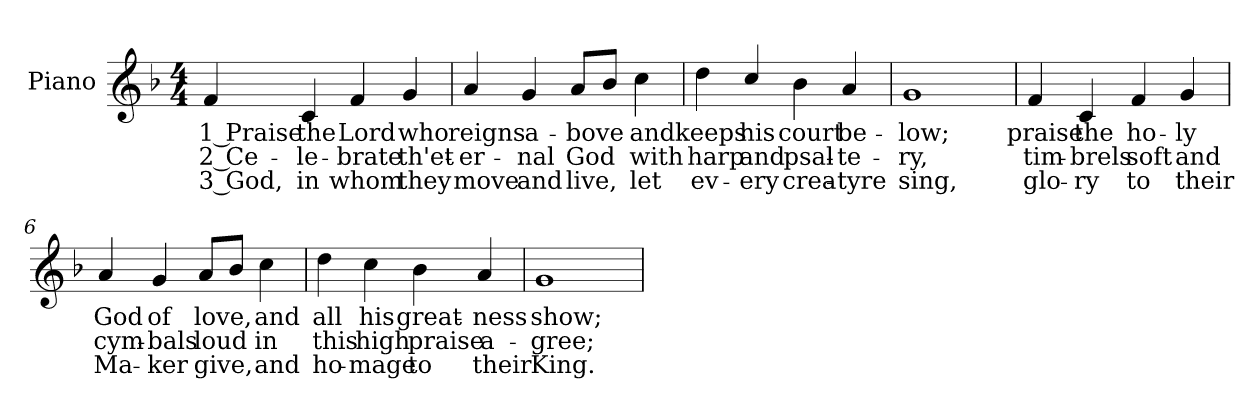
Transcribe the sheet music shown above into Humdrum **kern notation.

**kern	**text	**text	**text
*part1	*part1	*part1	*part1
*staff1	*staff1	*staff1	*staff1
*I"Piano	*	*	*
*I'Pno.	*	*	*
!!LO:PB:g=z
*clefG2	*	*	*
*k[b-]	*	*	*
*F:	*	*	*
*M4/4	*	*	*
=1	=1	=1	=1
!	!LO:LY:b:color=#000000	!LO:LY:b:color=#000000	!LO:LY:b:color=#000000
4fi/	1 Praise	2 Ce-	3 God,
!	!LO:LY:b:color=#000000	!LO:LY:b:color=#000000	!LO:LY:b:color=#000000
4ci/	the	-le-	in
!	!LO:LY:b:color=#000000	!LO:LY:b:color=#000000	!LO:LY:b:color=#000000
4fi/	Lord	-brate	whom
!	!LO:LY:b:color=#000000	!LO:LY:b:color=#000000	!LO:LY:b:color=#000000
4gi/	who	th'et-	they
=2	=2	=2	=2
!	!LO:LY:b:color=#000000	!LO:LY:b:color=#000000	!LO:LY:b:color=#000000
4ai/	reigns	-er-	move
!	!LO:LY:b:color=#000000	!LO:LY:b:color=#000000	!LO:LY:b:color=#000000
4gi/	a-	-nal	and
!	!LO:LY:b:color=#000000	!LO:LY:b:color=#000000	!LO:LY:b:color=#000000
8ai/L	-bove	God	live,
8b-i/J	.	.	.
!	!LO:LY:b:color=#000000	!LO:LY:b:color=#000000	!LO:LY:b:color=#000000
4cci\	and	with	let
=3	=3	=3	=3
!	!LO:LY:b:color=#000000	!LO:LY:b:color=#000000	!LO:LY:b:color=#000000
4ddi\	keeps	harp	ev-
!	!LO:LY:b:color=#000000	!LO:LY:b:color=#000000	!LO:LY:b:color=#000000
4cci/	his	and	-ery
!	!LO:LY:b:color=#000000	!LO:LY:b:color=#000000	!LO:LY:b:color=#000000
4b-i\	court	psal-	crea-
!	!LO:LY:b:color=#000000	!LO:LY:b:color=#000000	!LO:LY:b:color=#000000
4ai/	be-	-te-	-tyre
=4	=4	=4	=4
!	!LO:LY:b:color=#000000	!LO:LY:b:color=#000000	!LO:LY:b:color=#000000
1gi	-low;	-ry,	sing,
!!LO:LB:g=z
=5	=5	=5	=5
!	!LO:LY:b:color=#000000	!LO:LY:b:color=#000000	!LO:LY:b:color=#000000
4fi/	praise	tim-	glo-
!	!LO:LY:b:color=#000000	!LO:LY:b:color=#000000	!LO:LY:b:color=#000000
4ci/	the	-brels	-ry
!	!LO:LY:b:color=#000000	!LO:LY:b:color=#000000	!LO:LY:b:color=#000000
4fi/	ho-	soft	to
!	!LO:LY:b:color=#000000	!LO:LY:b:color=#000000	!LO:LY:b:color=#000000
4gi/	-ly	and	their
=6	=6	=6	=6
!	!LO:LY:b:color=#000000	!LO:LY:b:color=#000000	!LO:LY:b:color=#000000
4ai/	God	cym-	Ma-
!	!LO:LY:b:color=#000000	!LO:LY:b:color=#000000	!LO:LY:b:color=#000000
4gi/	of	-bals	-ker
!	!LO:LY:b:color=#000000	!LO:LY:b:color=#000000	!LO:LY:b:color=#000000
8ai/L	love,	loud	give,
8b-i/J	.	.	.
!	!LO:LY:b:color=#000000	!LO:LY:b:color=#000000	!LO:LY:b:color=#000000
4cci\	and	in	and
=7	=7	=7	=7
!	!LO:LY:b:color=#000000	!LO:LY:b:color=#000000	!LO:LY:b:color=#000000
4ddi\	all	this	ho-
!	!LO:LY:b:color=#000000	!LO:LY:b:color=#000000	!LO:LY:b:color=#000000
4cci\	his	high	-mage
!	!LO:LY:b:color=#000000	!LO:LY:b:color=#000000	!LO:LY:b:color=#000000
4b-i\	great-	praise	to
!	!LO:LY:b:color=#000000	!LO:LY:b:color=#000000	!LO:LY:b:color=#000000
4ai/	-ness	a-	their
=8	=8	=8	=8
!	!LO:LY:b:color=#000000	!LO:LY:b:color=#000000	!LO:LY:b:color=#000000
1gi	show;	-gree;	King.
=	=	=	=
*-	*-	*-	*-
